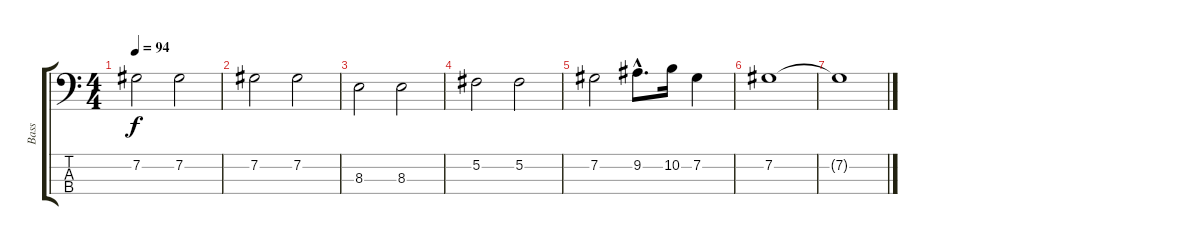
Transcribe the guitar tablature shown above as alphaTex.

\track ("Bass" "Bass") {instrument electricbasspick}
\staff {score tabs}
\tuning (Gb2 Db2 Ab1 Eb1) {hide}
\ts (4 4)
\tempo 94
\clef f4
\ks c
7.2.2{dy f} 7.2.2 |
7.2.2 7.2.2 |
8.3.2 8.3.2 |
5.2.2 5.2.2 |
7.2.2 9.2{hac}.8{d} 10.2.16 7.2.4 |
7.2.1 |
7.2{t}.1
